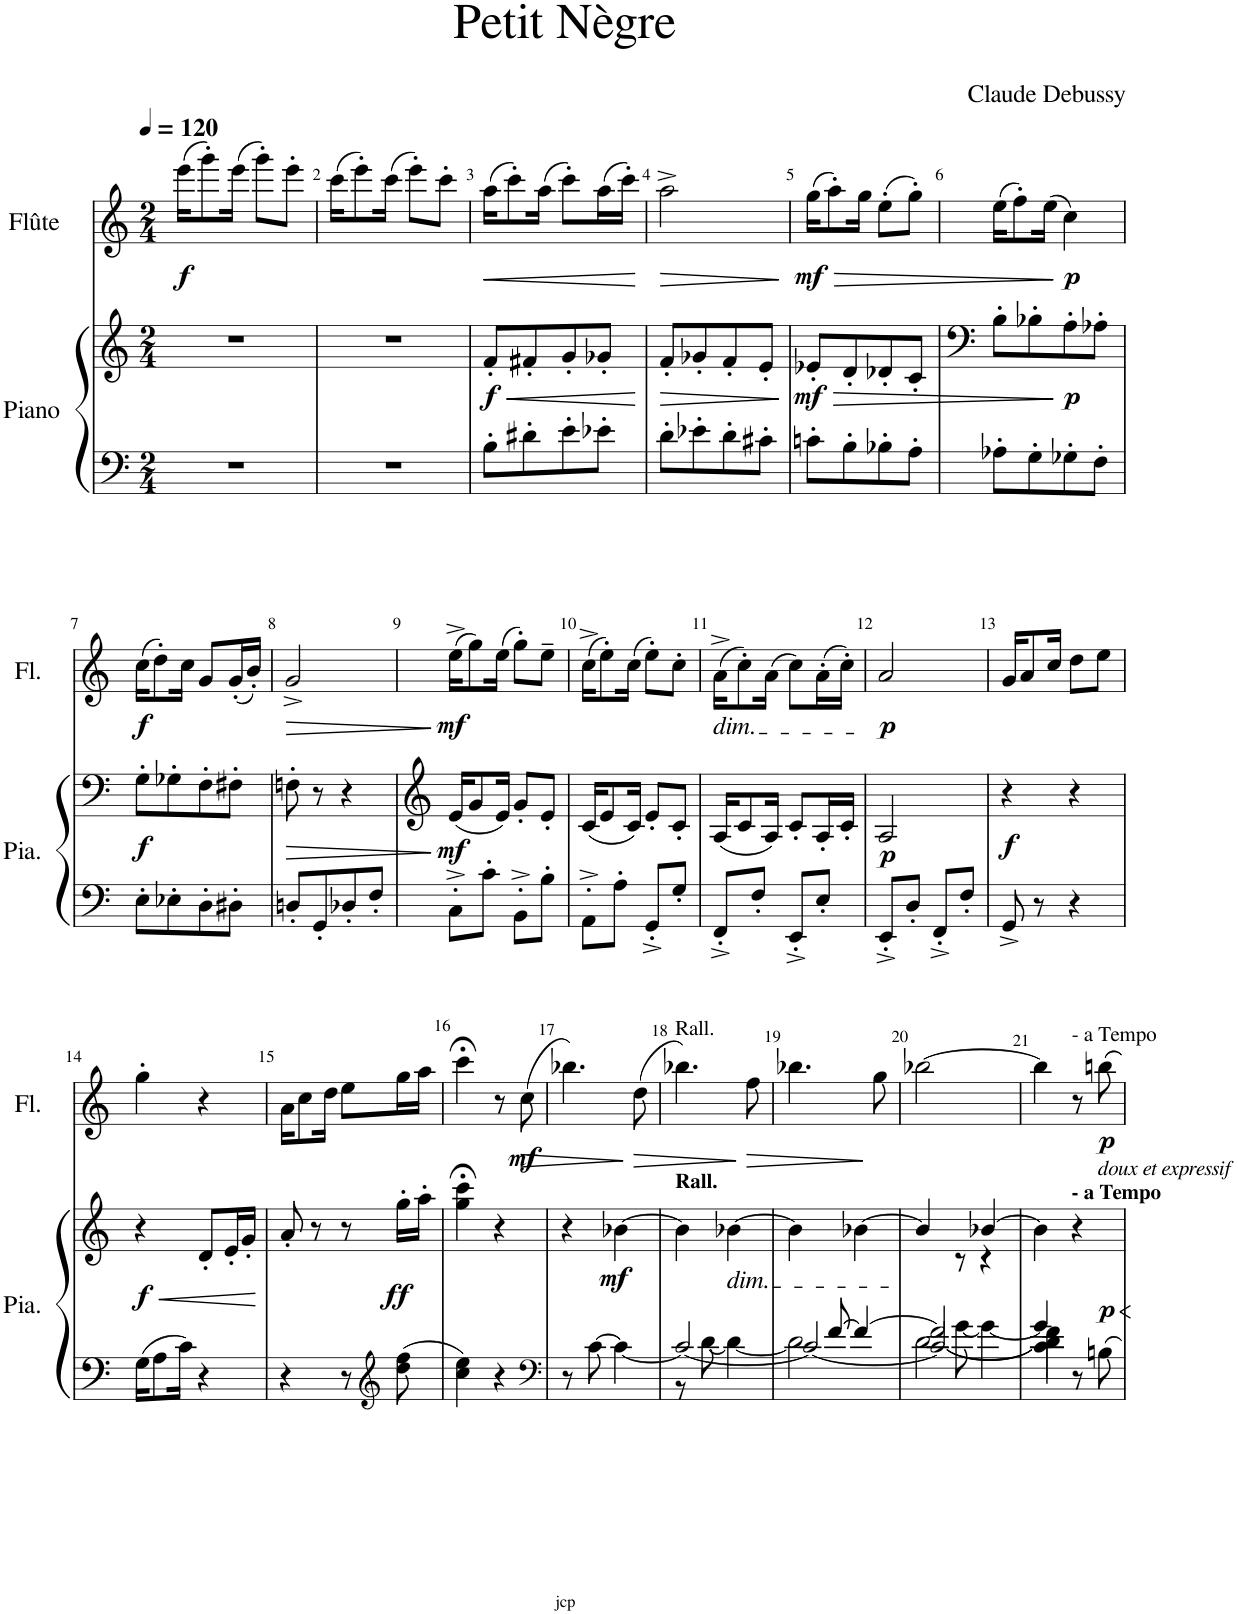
**kern	**kern	**dynam	**kern	**dynam
*part2	*part2	*part2	*part1	*part1
*staff3	*staff2	*staff2/3	*staff1	*staff1
*I"Piano	*	*	*I"Flûte	*
*I'Pia.	*	*	*I'Fl.	*
*clefF4	*clefG2	*	*clefG2	*
*k[]	*k[]	*	*k[]	*
*M2/4	*M2/4	*	*M2/4	*
*MM120	*MM120	*	*MM120	*
=1	=1	=1	=1	=1
!	!	!	!	!LO:DY:b
2r	2r	.	(16eee\KL	f
.	.	.	8ggg'\)	.
.	.	.	(16eee\Jk	.
.	.	.	8ggg'\L)	.
.	.	.	8eee'\J	.
=2	=2	=2	=2	=2
2r	2r	.	(16ccc\KL	.
.	.	.	8eee'\)	.
.	.	.	(16ccc\Jk	.
.	.	.	8eee'\L)	.
.	.	.	8ccc'\J	.
=3	=3	=3	=3	=3
!	!	!LO:HP:b	!	!LO:HP:b
!	!	!LO:DY:n=1:b	!	!
8B'\L	8f'/L	< f	(16aa\KL	<
.	.	.	8ccc'\)	.
8d#X'\	8f#X'/	.	.	.
.	.	.	(16aa\Jk	.
8e'\	8g'/	.	8ccc'\L)	.
8e-X'\J	8g-X'/J	.	(16aa\L	.
.	.	.	16ccc'\JJ)	.
.	.	[	.	[
=4	=4	=4	=4	=4
!	!	!LO:HP:b	!	!LO:HP:b
8d'\L	8f'/L	>	2aa^\	>
8e-X'\	8g-X'/	.	.	.
8d'\	8f'/	.	.	.
8c#X'\J	8e'/J	.	.	.
.	.	]	.	]
=5	=5	=5	=5	=5
!	!	!LO:HP:b	!	!LO:HP:b
!	!	!LO:DY:n=1:b	!	!LO:DY:n=1:b
8cn'\L	8e-X'/L	> mf	(16gg\KL	> mf
.	.	.	8aa'\)	.
8B'\	8d'/	.	.	.
.	.	.	16gg\Jk	.
8B-X'\	8d-X'/	.	(8ee'\L	.
8A'\J	8c'/J	.	8gg'\J)	.
=6	=6	=6	=6	=6
8A-X'\L	8B'\L	.	(16ee\KL	.
.	.	.	8ff'\)	.
8G'\	8B-X'\	.	.	.
.	.	.	(16ee\Jk	.
!	!	!LO:DY:n=1:b	!	!LO:DY:n=1:b
8G-X'\	8A'\	] p	4cc\)	] p
8F'\J	8A-X'\J	.	.	.
!!LO:LB:g=z
=7	=7	=7	=7	=7
!	!	!LO:DY:b	!	!LO:DY:b
8E'\L	8G'\L	f	(16cc\KL	f
.	.	.	8dd'\)	.
8E-X'\	8G-X'\	.	.	.
.	.	.	16cc\Jk	.
8D'\	8F'\	.	8g/L	.
8D#X'\J	8F#X'\J	.	(16g'/L	.
.	.	.	16b'/JJ)	.
=8	=8	=8	=8	=8
!	!	!LO:HP:b	!	!LO:HP:b
8Dn'/L	8Fn'\	>	2g^/	>
8GG'/	8r	.	.	.
8D-X'/	4r	.	.	.
8F'/J	.	.	.	.
.	.	]	.	]
=9	=9	=9	=9	=9
!	!	!LO:DY:b	!	!LO:DY:b
8C'^\L	(16e/KL	mf	(16ee^\KL	mf
.	8g/	.	8gg\)	.
8c'\J	.	.	.	.
.	16e/Jk)	.	(16ee\Jk	.
8BB'^\L	8g'/L	.	8gg'\L)	.
8B'\J	8e'/J	.	8ee~\J	.
=10	=10	=10	=10	=10
8AA'^\L	(16c/KL	.	(16cc^\KL	.
.	8e/	.	8ee'\)	.
8A'\J	.	.	.	.
.	16c/Jk)	.	(16cc\Jk	.
8GG'^/L	8e'/L	.	8ee'\L)	.
8G'/J	8c'/J	.	8cc'\J	.
=11	=11	=11	=11	=11
!	!	!	!LO:TX:b:i:t=dim.	!
8FF'^/L	(16A/KL	.	(16a^\KL	.
.	8c/	.	8cc'\)	.
8F'/J	.	.	.	.
.	16A/Jk)	.	(16a\Jk	.
8EE'^/L	8c'/L	.	8cc\L)	.
8E'/J	16A'/L	.	(16a'\L	.
.	16c'/JJ	.	16cc'\JJ)	.
=12	=12	=12	=12	=12
!	!	!LO:DY:b	!	!LO:DY:b
8EE'^/L	2A/	p	2a/	p
8D'/J	.	.	.	.
8FF'^/L	.	.	.	.
8F'/J	.	.	.	.
=13	=13	=13	=13	=13
!	!	!LO:DY:a=2	!	!
8GG^/	4r	f	16g/KL	.
.	.	.	8a/	.
8r	.	.	.	.
.	.	.	16cc/Jk	.
4r	4r	.	8dd\L	.
.	.	.	8ee\J	.
!!LO:LB:g=z
=14	=14	=14	=14	=14
!	!	!LO:HP:b	!	!
!	!	!LO:DY:n=1:b	!	!
16G\KL	4r	< f	4gg'\	.
8A\	.	.	.	.
16c\Jk	.	.	.	.
4r	8d'/L	.	4r	.
.	16e'/L	.	.	.
.	16g'/JJ	.	.	.
.	.	[	.	.
=15	=15	=15	=15	=15
4r	8a'/	.	16a\KL	.
.	.	.	8cc\	.
.	8r	.	.	.
.	.	.	16dd\Jk	.
8r	8r	.	8ee\L	.
*clefG2	*	*	*	*
!	!	!LO:DY:a=2	!	!
8dd\ 8ff\	16gg'\LL	ff	16gg\L	.
.	16aa'\JJ	.	16aa\JJ	.
=16	=16	=16	=16	=16
4cc\ 4ee\	4gg\;< 4ccc\;<	.	4ccc;<\	.
4r	4r	.	8r	.
!	!	!	!	!LO:HP:b
!	!	!	!	!LO:DY:n=1:b
.	.	.	(8cc\	> mf
=17	=17	=17	=17	=17
*clefF4	*	*	*	*
8r	4r	.	4.bb-X\)	.
[8c\	.	.	.	.
!	!	!LO:DY:b	!	!
4c\_	[4b-X\	mf	.	.
!	!	!	!	!LO:HP:n=1:b
.	.	.	(8dd\	] >
=18	=18	=18	=18	=18
*^	*	*	*	*
!	!	!	!	!LO:TX:a:t=Rall.	!
!	!	!	!	!LO:TX:b:B:t=Rall.	!
2c/_	8r	4b-\]	.	4.bb-X\)	.
.	[8d\	.	.	.	.
!	!	!LO:TX:b:i:t=dim.	!	!	!
.	4d\_	[4b-X\	.	.	.
!	!	!	!	!	!LO:HP:n=1:b
.	.	.	.	8ff\	] >
=19	=19	=19	=19	=19	=19
*	*^	*	*	*	*
2c/_	2d\]	8ryy	4b-\]	.	4.bb-X\	.
.	.	[8f/	.	.	.	.
.	.	4f/_	[4b-X\	.	.	.
.	.	.	.	.	8gg\	]
=20	=20	=20	=20	=20	=20	=20
*	*	*^	*^	*	*	*
2c/_	8ryy	2f/]	[2d\	4b-/]	8ryy	.	[2bb-X\	.
.	[8g\	.	.	.	8r	.	.	.
.	4g\_	.	.	[>4b-X/	4r	.	.	.
*	*	*v	*v	*	*	*	*	*
*	*	*	*v	*v	*	*	*
=21	=21	=21	=21	=21	=21	=21
4c\] 4f\	4g/]	4d\]	4b-\]	.	4bb-\]	.
!	!	!	!	!	!LO:TX:b:B:t=- a Tempo	!
!	!	!	!	!	!LO:TX:a:t=- a Tempo	!
8r	4ryy	4ryy	4r	.	8r	.
!	!	!	!	!	!LO:TX:b:i:t=doux et expressif	!
!	!	!	!	!LO:DY:a=2	!	!LO:DY:b
8Bn\	.	.	.	p	8bbn\	p
*v	*v	*v	*	*	*	*
=	=	=	=	=
*-	*-	*-	*-	*-
